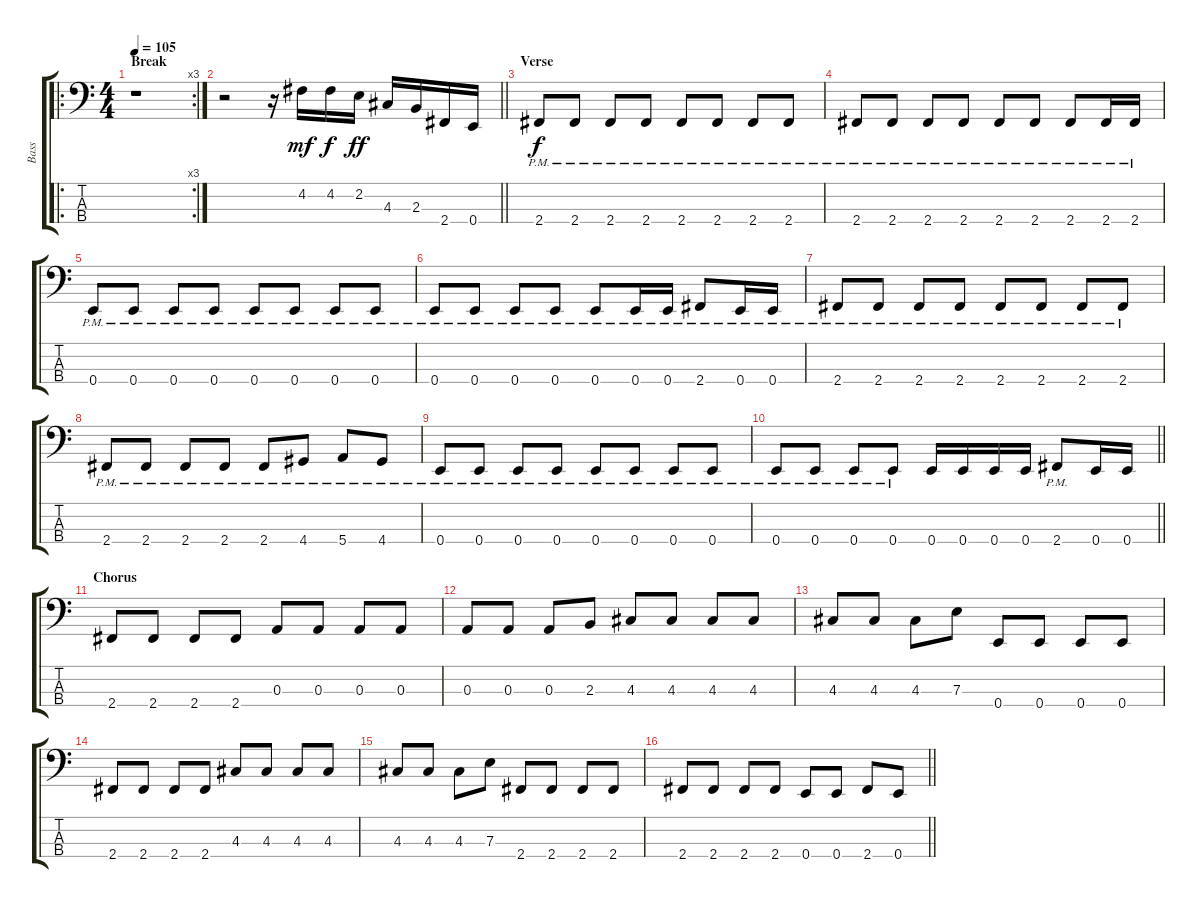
\track ("Bass" "Bass") {instrument electricbasspick}
\staff {score tabs}
\tuning (G2 D2 A1 E1) {hide}
\ro
\rc 3
\ts (4 4)
\section ("" "Break")
\tempo 105
\clef f4
\ks c
r.1{dy mf} |
\barLineRight lightlight
r.2 r.16 4.2.16 4.2.16{dy f} 2.2.16{dy ff} 4.3.16 2.3.16 2.4.16 0.4.16 |
\section ("" "Verse")
2.4{pm}.8{dy f} 2.4{pm}.8 2.4{pm}.8 2.4{pm}.8 2.4{pm}.8 2.4{pm}.8 2.4{pm}.8 2.4{pm}.8 |
2.4{pm}.8 2.4{pm}.8 2.4{pm}.8 2.4{pm}.8 2.4{pm}.8 2.4{pm}.8 2.4{pm}.8 2.4{pm}.16 2.4{pm}.16 |
0.4{pm}.8 0.4{pm}.8 0.4{pm}.8 0.4{pm}.8 0.4{pm}.8 0.4{pm}.8 0.4{pm}.8 0.4{pm}.8 |
0.4{pm}.8 0.4{pm}.8 0.4{pm}.8 0.4{pm}.8 0.4{pm}.8 0.4{pm}.16 0.4{pm}.16 2.4{pm}.8 0.4{pm}.16 0.4{pm}.16 |
2.4{pm}.8 2.4{pm}.8 2.4{pm}.8 2.4{pm}.8 2.4{pm}.8 2.4{pm}.8 2.4{pm}.8 2.4{pm}.8 |
2.4{pm}.8 2.4{pm}.8 2.4{pm}.8 2.4{pm}.8 2.4{pm}.8 4.4{pm}.8 5.4{pm}.8 4.4{pm}.8 |
0.4{pm}.8 0.4{pm}.8 0.4{pm}.8 0.4{pm}.8 0.4{pm}.8 0.4{pm}.8 0.4{pm}.8 0.4{pm}.8 |
\barLineRight lightlight
0.4{pm}.8 0.4{pm}.8 0.4{pm}.8 0.4{pm}.8 0.4.16 0.4.16 0.4.16 0.4.16 2.4{pm}.8 0.4.16 0.4.16 |
\section ("" "Chorus")
2.4.8 2.4.8 2.4.8 2.4.8 0.3.8 0.3.8 0.3.8 0.3.8 |
0.3.8 0.3.8 0.3.8 2.3.8 4.3.8 4.3.8 4.3.8 4.3.8 |
4.3.8 4.3.8 4.3.8 7.3.8 0.4.8 0.4.8 0.4.8 0.4.8 |
2.4.8 2.4.8 2.4.8 2.4.8 4.3.8 4.3.8 4.3.8 4.3.8 |
4.3.8 4.3.8 4.3.8 7.3.8 2.4.8 2.4.8 2.4.8 2.4.8 |
\barLineRight lightlight
2.4.8 2.4.8 2.4.8 2.4.8 0.4.8 0.4.8 2.4.8 0.4.8
